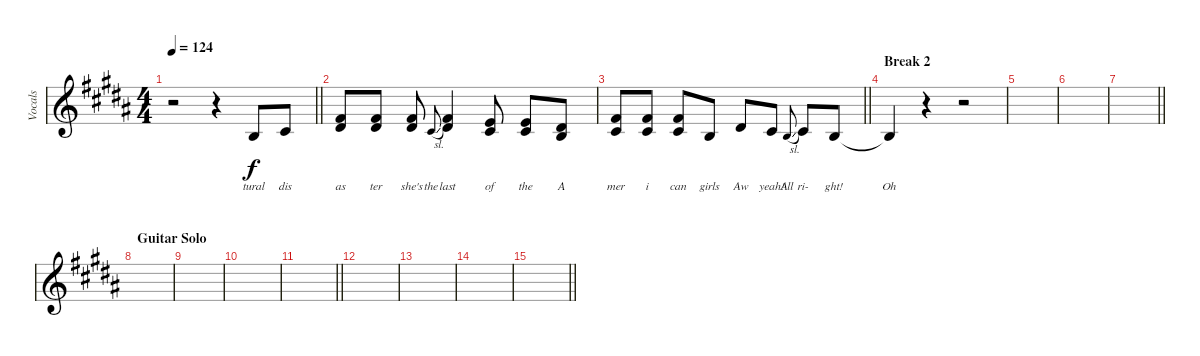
\track ("Vocals" "Vocals") {instrument altosax}
\staff {score}
\tuning (E4 B3 G3 D3 A2 E2) {hide}
\ts (4 4)
\tempo 124
\clef g2
\barLineRight lightlight
\ks b
r.2{dy f} r.4 4.3.8{lyrics (0 "tural") lyrics (1 "") lyrics (2 "") lyrics (3 "") lyrics (4 "")} 6.3.8{lyrics (0 "dis") lyrics (1 "") lyrics (2 "") lyrics (3 "") lyrics (4 "")} |
(7.2 8.3).8{lyrics (0 "as") lyrics (1 "") lyrics (2 "") lyrics (3 "") lyrics (4 "")} (7.2 8.3).8{lyrics (0 "ter") lyrics (1 "") lyrics (2 "") lyrics (3 "") lyrics (4 "")} (7.2 8.3).8{lyrics (0 "she's") lyrics (1 "") lyrics (2 "") lyrics (3 "") lyrics (4 "")} 6.3{sl}.8{lyrics (0 "the") lyrics (1 "") lyrics (2 "") lyrics (3 "") lyrics (4 "") gr onbeat} (7.2 8.3).4{lyrics (0 "last") lyrics (1 "") lyrics (2 "") lyrics (3 "") lyrics (4 "")} (5.2 6.3).8{lyrics (0 "of") lyrics (1 "") lyrics (2 "") lyrics (3 "") lyrics (4 "")} (5.2 6.3).8{lyrics (0 "the") lyrics (1 "") lyrics (2 "") lyrics (3 "") lyrics (4 "")} (4.2 4.3).8{lyrics (0 "A") lyrics (1 "") lyrics (2 "") lyrics (3 "") lyrics (4 "")} |
\barLineRight lightlight
(7.2 6.3).8{lyrics (0 "mer") lyrics (1 "") lyrics (2 "") lyrics (3 "") lyrics (4 "")} (7.2 6.3).8{lyrics (0 "i") lyrics (1 "") lyrics (2 "") lyrics (3 "") lyrics (4 "")} (7.2 6.3).8{lyrics (0 "can") lyrics (1 "") lyrics (2 "") lyrics (3 "") lyrics (4 "")} 4.3.8{lyrics (0 "girls") lyrics (1 "") lyrics (2 "") lyrics (3 "") lyrics (4 "")} 8.3.8{lyrics (0 "Aw") lyrics (1 "") lyrics (2 "") lyrics (3 "") lyrics (4 "")} 6.3.8{lyrics (0 "yeah!") lyrics (1 "") lyrics (2 "") lyrics (3 "") lyrics (4 "")} 4.3{sl}.8{lyrics (0 "All") lyrics (1 "") lyrics (2 "") lyrics (3 "") lyrics (4 "") gr onbeat} 6.3.8{lyrics (0 "ri-") lyrics (1 "") lyrics (2 "") lyrics (3 "") lyrics (4 "")} 4.3.8{lyrics (0 "ght!") lyrics (1 "") lyrics (2 "") lyrics (3 "") lyrics (4 "")} |
\section ("" "Break 2")
4.3{t}.4{lyrics (0 "Oh") lyrics (1 "") lyrics (2 "") lyrics (3 "") lyrics (4 "")} r.4 r.2 |
|
|
\barLineRight lightlight
|
\section ("" "Guitar Solo")
|
|
|
\barLineRight lightlight
|
|
|
|
\barLineRight lightlight
